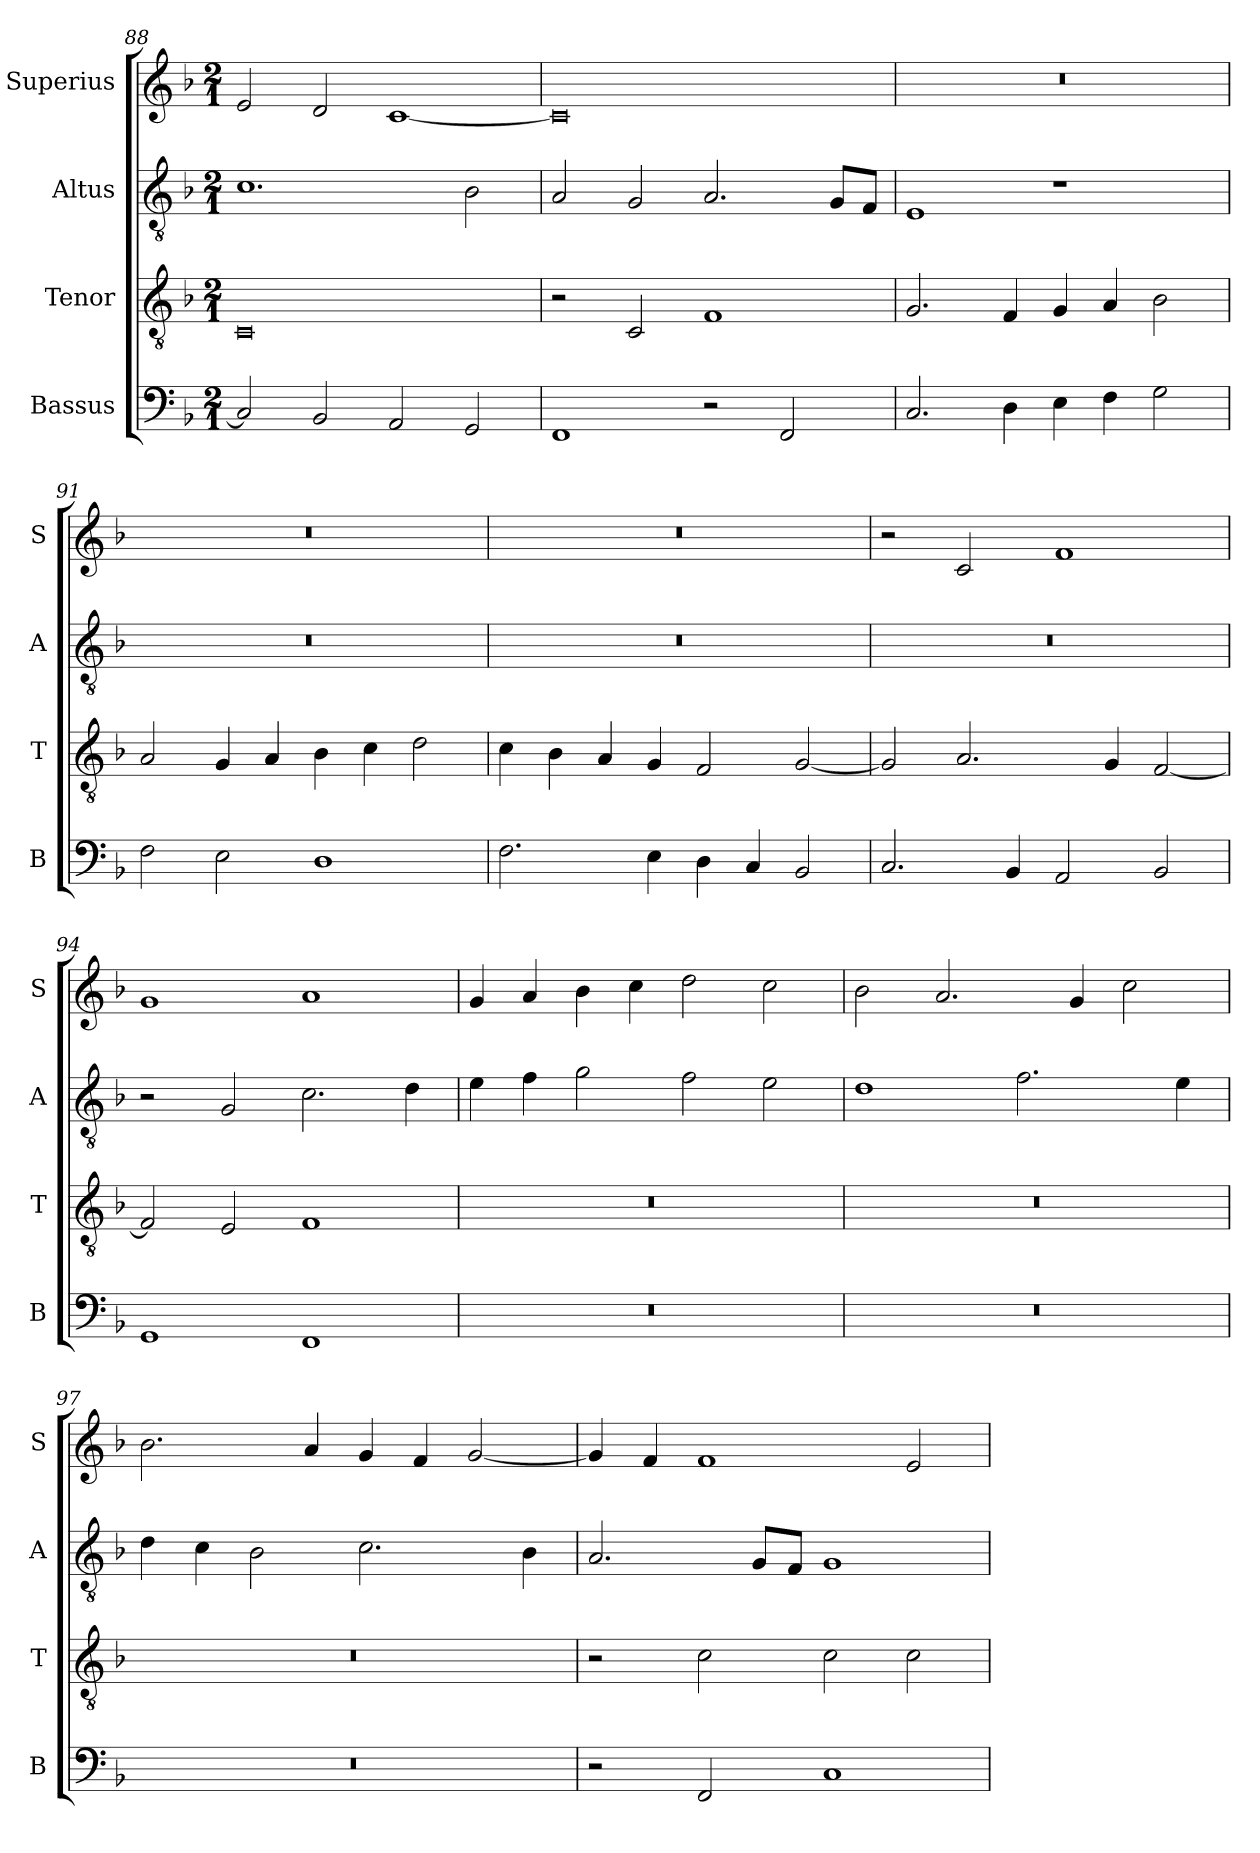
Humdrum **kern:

**kern	**kern	**kern	**kern
*part4	*part3	*part2	*part1
*staff4	*staff3	*staff2	*staff1
*I"Bassus	*I"Tenor	*I"Altus	*I"Superius
*I'B	*I'T	*I'A	*I'S
*clefF4	*clefGv2	*clefGv2	*clefG2
*k[b-]	*k[b-]	*k[b-]	*k[b-]
*F:	*F:	*F:	*F:
*M2/1	*M2/1	*M2/1	*M2/1
=88	=88	=88	=88
2C]	0C	1.c	2e
2BB-	.	.	2d
2AA	.	.	[1c
2GG	.	2B-	.
=89	=89	=89	=89
1FF	2r	2A	0c]
.	2C	2G	.
2r	1F	2.A	.
2FF	.	.	.
.	.	8GL	.
.	.	8FJ	.
=90	=90	=90	=90
2.C	2.G	1E	0r
4D	4F	.	.
4E	4G	1r	.
4F	4A	.	.
2G	2B-	.	.
=91	=91	=91	=91
2F	2A	0r	0r
2E	4G	.	.
.	4A	.	.
1D	4B-	.	.
.	4c	.	.
.	2d	.	.
=92	=92	=92	=92
2.F	4c	0r	0r
.	4B-	.	.
.	4A	.	.
4E	4G	.	.
4D	2F	.	.
4C	.	.	.
2BB-	[2G	.	.
=93	=93	=93	=93
2.C	2G]	0r	2r
.	2.A	.	2c
4BB-	.	.	.
2AA	.	.	1f
.	4G	.	.
2BB-	[2F	.	.
=94	=94	=94	=94
1GG	2F]	2r	1g
.	2E	2G	.
1FF	1F	2.c	1a
.	.	4d	.
=95	=95	=95	=95
0r	0r	4e	4g
.	.	4f	4a
.	.	2g	4b-
.	.	.	4cc
.	.	2f	2dd
.	.	2e	2cc
=96	=96	=96	=96
0r	0r	1d	2b-
.	.	.	2.a
.	.	2.f	.
.	.	.	4g
.	.	.	2cc
.	.	4e	.
=97	=97	=97	=97
0r	0r	4d	2.b-
.	.	4c	.
.	.	2B-	.
.	.	.	4a
.	.	2.c	4g
.	.	.	4f
.	.	.	[2g
.	.	4B-	.
=98	=98	=98	=98
2r	2r	2.A	4g]
.	.	.	4f
2FF	2c	.	1f
.	.	8GL	.
.	.	8FJ	.
1C	2c	1G	.
.	2c	.	2e
=	=	=	=
*-	*-	*-	*-
